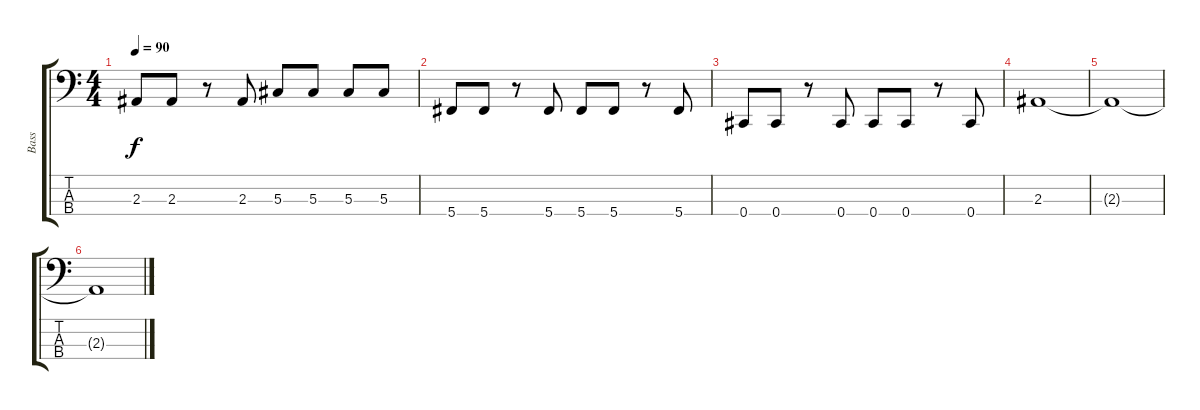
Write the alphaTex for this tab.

\track ("Bass" "Bass") {instrument electricbasspick}
\staff {score tabs}
\tuning (Gb2 Db2 Ab1 Db1) {hide}
\ts (4 4)
\tempo 90
\clef f4
\ks c
2.3.8{dy f} 2.3.8 r.8 2.3.8 5.3.8 5.3.8 5.3.8 5.3.8 |
5.4.8 5.4.8 r.8 5.4.8 5.4.8 5.4.8 r.8 5.4.8 |
0.4.8 0.4.8 r.8 0.4.8 0.4.8 0.4.8 r.8 0.4.8 |
2.3.1 |
2.3{t}.1 |
2.3{t}.1
